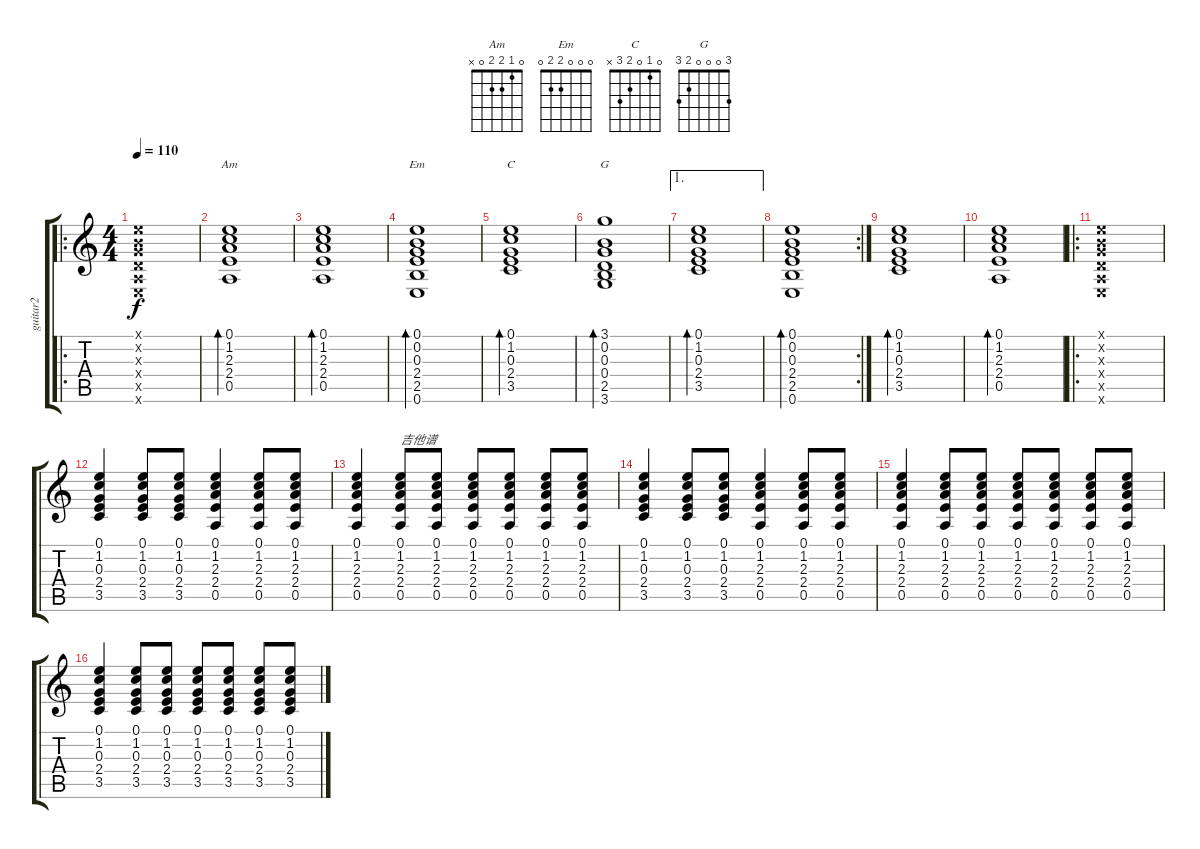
\track ("guitar2" "guitar2") {instrument acousticguitarsteel}
\staff {score tabs}
\tuning (E4 B3 G3 D3 A2 E2) {hide}
\chord ("Am" 0 1 2 2 0 x)
\chord ("Em" 0 0 0 2 2 0)
\chord ("C" 0 1 0 2 3 x)
\chord ("G" 3 0 0 0 2 3)
\ro
\ts (4 4)
\tempo 110
\clef g2
\ks c
(0.1{x} 0.2{x} 0.3{x} 0.4{x} 0.5{x} 0.6{x}).1{dy f instrument acousticguitarsteel} |
(0.1 1.2 2.3 2.4 0.5).1{bd 240 ch "Am"} |
(0.1 1.2 2.3 2.4 0.5).1{bd 240} |
(0.1 0.2 0.3 2.4 2.5 0.6).1{bd 240 ch "Em"} |
(0.1 1.2 0.3 2.4 3.5).1{bd 240 ch "C"} |
(3.1 0.2 0.3 0.4 2.5 3.6).1{bd 240 ch "G"} |
\ae 1
(0.1 1.2 0.3 2.4 3.5).1{bd 240} |
\rc 2
(0.1 0.2 0.3 2.4 2.5 0.6).1{bd 240} |
(0.1 1.2 0.3 2.4 3.5).1{bd 240} |
(0.1 1.2 2.3 2.4 0.5).1{bd 240} |
\ro
(0.1{x} 0.2{x} 0.3{x} 0.4{x} 0.5{x} 0.6{x}).1 |
(0.1 1.2 0.3 2.4 3.5).4 (0.1 1.2 0.3 2.4 3.5).8 (0.1 1.2 0.3 2.4 3.5).8 (0.1 1.2 2.3 2.4 0.5).4 (0.1 1.2 2.3 2.4 0.5).8 (0.1 1.2 2.3 2.4 0.5).8 |
(0.1 1.2 2.3 2.4 0.5).4 (0.1 1.2 2.3 2.4 0.5).8{txt "吉他谱"} (0.1 1.2 2.3 2.4 0.5).8 (0.1 1.2 2.3 2.4 0.5).8 (0.1 1.2 2.3 2.4 0.5).8 (0.1 1.2 2.3 2.4 0.5).8 (0.1 1.2 2.3 2.4 0.5).8 |
(0.1 1.2 0.3 2.4 3.5).4 (0.1 1.2 0.3 2.4 3.5).8 (0.1 1.2 0.3 2.4 3.5).8 (0.1 1.2 2.3 2.4 0.5).4 (0.1 1.2 2.3 2.4 0.5).8 (0.1 1.2 2.3 2.4 0.5).8 |
(0.1 1.2 2.3 2.4 0.5).4 (0.1 1.2 2.3 2.4 0.5).8 (0.1 1.2 2.3 2.4 0.5).8 (0.1 1.2 2.3 2.4 0.5).8 (0.1 1.2 2.3 2.4 0.5).8 (0.1 1.2 2.3 2.4 0.5).8 (0.1 1.2 2.3 2.4 0.5).8 |
(0.1 1.2 0.3 2.4 3.5).4 (0.1 1.2 0.3 2.4 3.5).8 (0.1 1.2 0.3 2.4 3.5).8 (0.1 1.2 0.3 2.4 3.5).8 (0.1 1.2 0.3 2.4 3.5).8 (0.1 1.2 0.3 2.4 3.5).8 (0.1 1.2 0.3 2.4 3.5).8
